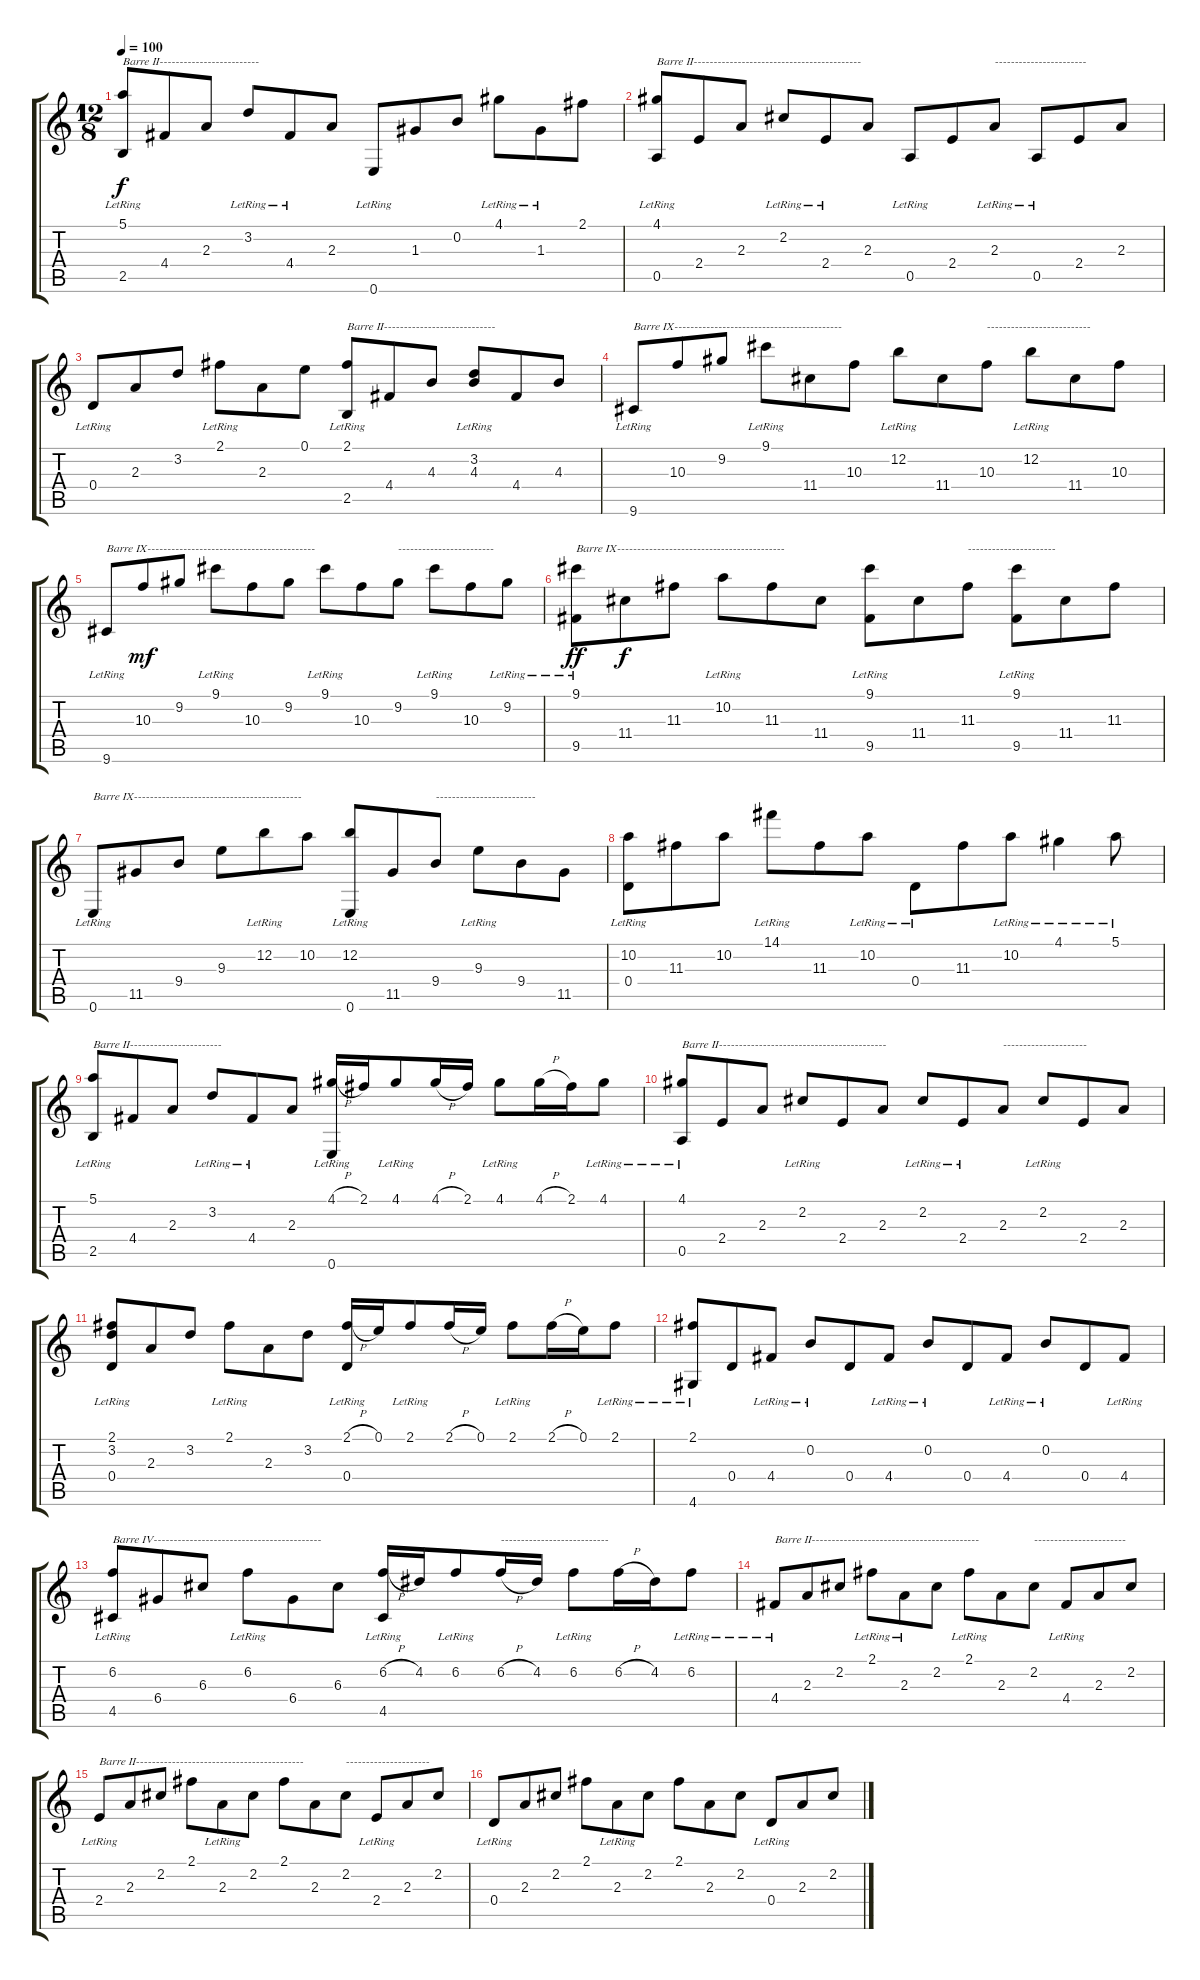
\track "" {instrument acousticguitarnylon}
\staff {score tabs}
\tuning (E4 B3 G3 D3 A2 E2) {hide}
\ts (12 8)
\tempo 100
\clef g2
\ks c
(5.1{lr} 2.5{lr}).8{txt "Barre II-------------------------" dy f} 4.4.8 2.3.8 3.2{lr}.8 4.4{lr}.8 2.3.8 0.6{lr}.8 1.3.8 0.2.8 4.1{lr}.8 1.3{lr}.8 2.1.8 |
(4.1{lr} 0.5{lr}).8{txt "Barre II------------------------------------------"} 2.4.8 2.3.8 2.2{lr}.8 2.4{lr}.8 2.3.8 0.5{lr}.8 2.4.8 2.3{lr}.8{txt "-----------------------"} 0.5{lr}.8 2.4.8 2.3.8 |
0.4{lr}.8 2.3.8 3.2.8 2.1{lr}.8 2.3.8 0.1.8 (2.1{lr} 2.5{lr}).8{txt "Barre II----------------------------"} 4.4.8 4.3.8 (3.2{lr} 4.3{lr}).8 4.4.8 4.3.8 |
9.6{lr}.8{txt "Barre IX------------------------------------------"} 10.3.8 9.2.8 9.1{lr}.8 11.4.8 10.3.8 12.2{lr}.8 11.4.8 10.3.8{txt "--------------------------"} 12.2{lr}.8 11.4.8 10.3.8 |
9.6{lr}.8{txt "Barre IX------------------------------------------"} 10.3.8{dy mf} 9.2.8 9.1{lr}.8 10.3.8 9.2.8 9.1{lr}.8 10.3.8 9.2.8{txt "------------------------"} 9.1{lr}.8 10.3.8 9.2{lr}.8 |
(9.1{lr} 9.5{lr}).8{txt "Barre IX------------------------------------------" dy ff} 11.4.8{dy f} 11.3.8 10.2{lr}.8 11.3.8 11.4.8 (9.1{lr} 9.5{lr}).8 11.4.8 11.3.8{txt "----------------------"} (9.1{lr} 9.5{lr}).8 11.4.8 11.3.8 |
0.6{lr}.8{txt "Barre IX------------------------------------------"} 11.5.8 9.4.8 9.3.8 12.2{lr}.8 10.2.8 (12.2{lr} 0.6{lr}).8 11.5.8 9.4.8{txt "-------------------------"} 9.3{lr}.8 9.4.8 11.5.8 |
(10.2{lr} 0.4{lr}).8 11.3.8 10.2.8 14.1{lr}.8 11.3.8 10.2{lr}.8 0.4{lr}.8 11.3.8 10.2{lr}.8 4.1{lr}.4 5.1{lr}.8 |
(5.1{lr} 2.5{lr}).8{txt "Barre II-----------------------"} 4.4.8 2.3.8 3.2{lr}.8 4.4{lr}.8 2.3.8 (4.1{h} 0.6{lr}).16 2.1.16 4.1{lr}.8 4.1{h}.16 2.1.16 4.1{lr}.8 4.1{h}.16 2.1.16 4.1{lr}.8 |
(4.1{lr} 0.5{lr}).8{txt "Barre II------------------------------------------"} 2.4.8 2.3.8 2.2{lr}.8 2.4.8 2.3.8 2.2{lr}.8 2.4{lr}.8 2.3.8{txt "---------------------"} 2.2{lr}.8 2.4.8 2.3.8 |
(2.1{lr} 3.2{lr} 0.4{lr}).8 2.3.8 3.2.8 2.1{lr}.8 2.3.8 3.2.8 (2.1{h} 0.4{lr}).16 0.1.16 2.1{lr}.8 2.1{h}.16 0.1.16 2.1{lr}.8 2.1{h}.16 0.1.16 2.1{lr}.8 |
(2.1{lr} 4.6{lr}).8 0.4.8 4.4{lr}.8 0.2{lr}.8 0.4.8 4.4{lr}.8 0.2{lr}.8 0.4.8 4.4{lr}.8 0.2{lr}.8 0.4.8 4.4{lr}.8 |
(6.2{lr} 4.5{lr}).8{txt "Barre IV------------------------------------------"} 6.4.8 6.3.8 6.2{lr}.8 6.4.8 6.3.8 (6.2{h} 4.5{lr}).16 4.2.16 6.2{lr}.8 6.2{h}.16{txt "---------------------------"} 4.2.16 6.2{lr}.8 6.2{h}.16 4.2.16 6.2{lr}.8 |
4.4{lr}.8{txt "Barre II------------------------------------------"} 2.3.8 2.2.8 2.1{lr}.8 2.3{lr}.8 2.2.8 2.1{lr}.8 2.3.8 2.2.8{txt "-----------------------"} 4.4{lr}.8 2.3.8 2.2.8 |
2.4{lr}.8{txt "Barre II------------------------------------------"} 2.3.8 2.2.8 2.1.8 2.3{lr}.8 2.2.8 2.1.8 2.3.8 2.2.8{txt "---------------------"} 2.4{lr}.8 2.3.8 2.2.8 |
0.4{lr}.8 2.3.8 2.2.8 2.1.8 2.3{lr}.8 2.2.8 2.1.8 2.3.8 2.2.8 0.4{lr}.8 2.3.8 2.2.8
